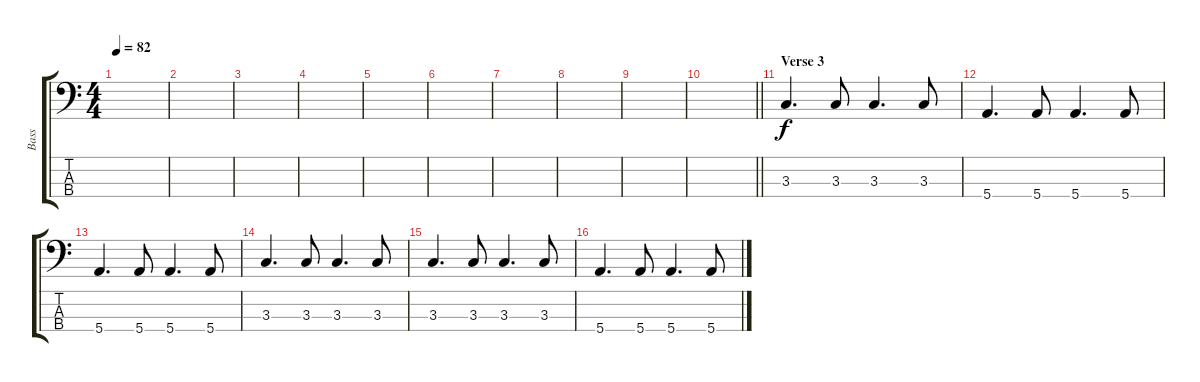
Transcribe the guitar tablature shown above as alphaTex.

\track ("Bass" "Bass") {instrument electricbassfinger}
\staff {score tabs}
\tuning (G2 D2 A1 E1) {hide}
\ts (4 4)
\tempo 82
\clef f4
\ks c
|
|
|
|
|
|
|
|
|
\barLineRight lightlight
|
\section ("" "Verse 3")
3.3.4{d} 3.3.8 3.3.4{d} 3.3.8 |
5.4.4{d} 5.4.8 5.4.4{d} 5.4.8 |
5.4.4{d} 5.4.8 5.4.4{d} 5.4.8 |
3.3.4{d} 3.3.8 3.3.4{d} 3.3.8 |
3.3.4{d} 3.3.8 3.3.4{d} 3.3.8 |
5.4.4{d} 5.4.8 5.4.4{d} 5.4.8
